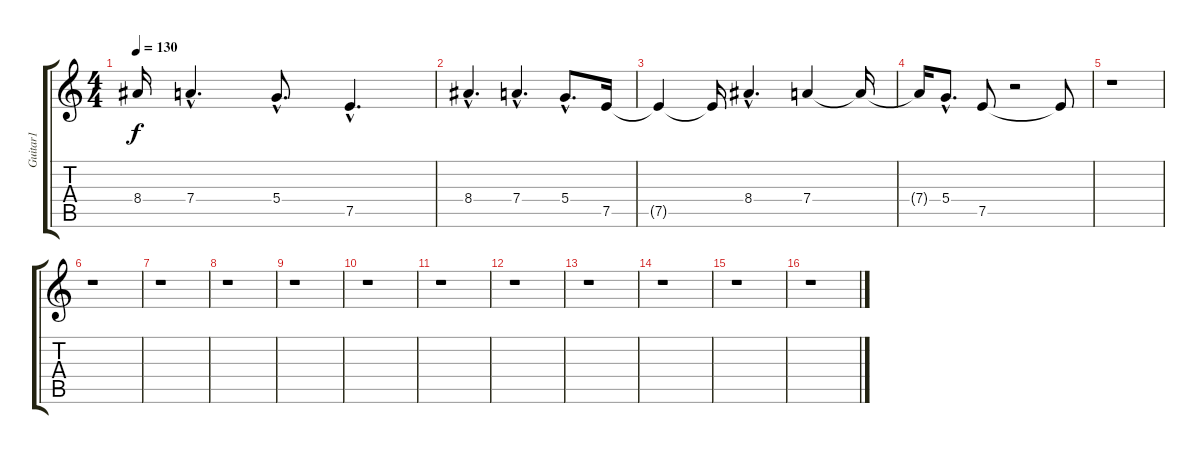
\track ("Guitar1" "Guitar1") {instrument overdrivenguitar}
\staff {score tabs}
\tuning (E4 B3 G3 D3 A2 E2) {hide}
\ts (4 4)
\tempo 130
\clef g2
\ks c
8.4{t}.16{dy f} 7.4{hac}.4{d} 5.4{hac}.8{d} 7.5{hac}.4{d} |
8.4{hac}.4{d} 7.4{hac}.4{d} 5.4{hac}.8{d} 7.5.16 |
7.5{t}.4 7.5{t}.16 8.4{hac}.4{d} 7.4.4 7.4{t}.16 |
7.4{t}.16 5.4{hac}.8{d} 7.5.8 r.2 7.5{t}.8 |
r.1 |
r.1 |
r.1 |
r.1 |
r.1 |
r.1 |
r.1 |
r.1 |
r.1 |
r.1 |
r.1 |
r.1
